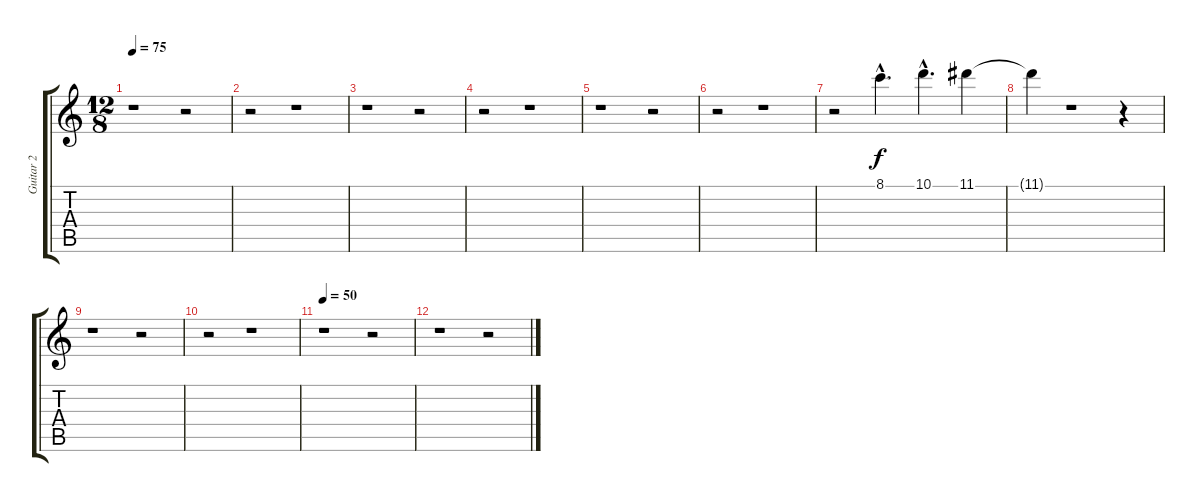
\track ("Guitar 2" "Guitar 2") {instrument electricguitarjazz}
\staff {score tabs}
\tuning (E4 B3 G3 D3 A2 E2) {hide}
\ts (12 8)
\tempo 75
\clef g2
\ks c
r.1{dy f} r.2 |
r.2 r.1 |
r.1 r.2 |
r.2 r.1 |
r.1 r.2 |
r.2 r.1 |
r.2 8.1{hac}.4{d} 10.1{hac}.4{d} 11.1.4 |
11.1{t}.4 r.1 r.4 |
r.1 r.2 |
r.2 r.1 |
\tempo 50
r.1 r.2 |
r.1 r.2
